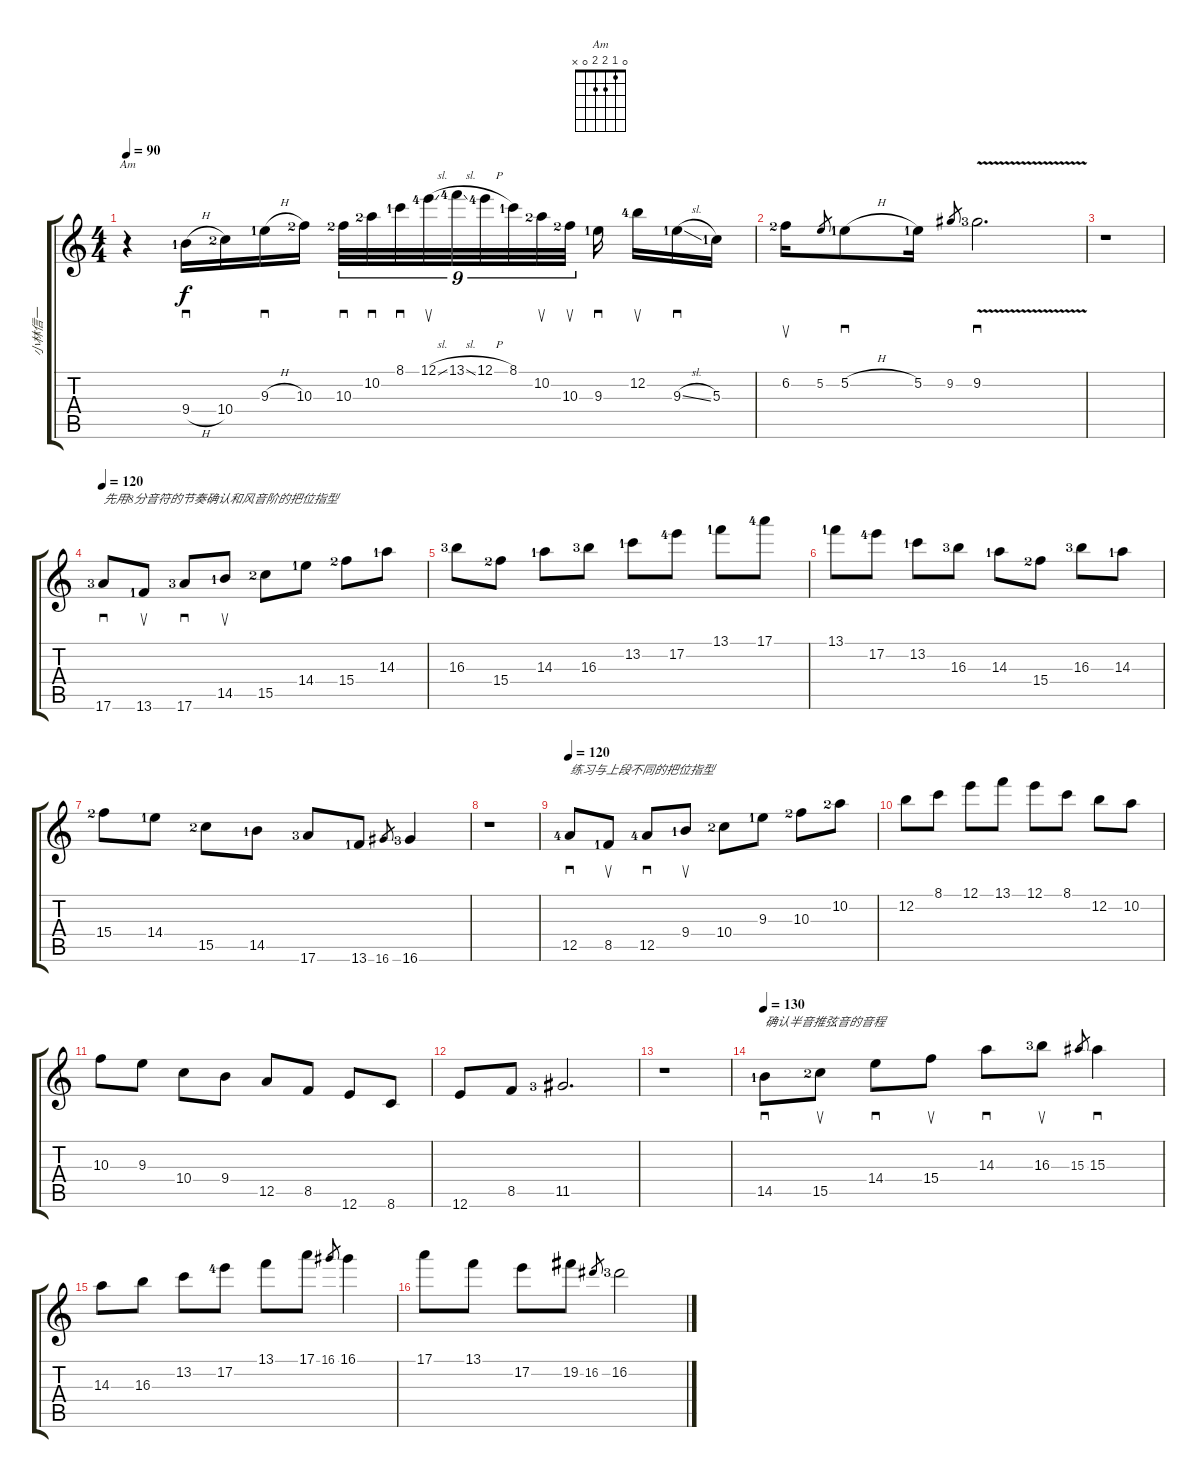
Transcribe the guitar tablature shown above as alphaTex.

\track ("小林信一" "小林信一") {instrument overdrivenguitar}
\staff {score tabs}
\tuning (E4 B3 G3 D3 A2 E2) {hide}
\chord ("Am" 0 1 2 2 0 x)
\ts (4 4)
\tempo 90
\clef g2
\ks c
r.4{ch "Am" dy f} 9.4{h lf 2}.16{sd} 10.4{lf 3}.16 9.3{h lf 2}.16{sd} 10.3{lf 3}.16 10.3{lf 3}.32{sd tu (9 8)} 10.2{lf 3}.32{sd tu (9 8)} 8.1{lf 2}.32{sd tu (9 8)} 12.1{sl lf 5}.32{su tu (9 8)} 13.1{sl lf 5}.32{tu (9 8)} 12.1{h lf 5}.32{tu (9 8)} 8.1{lf 2}.32{tu (9 8)} 10.2{lf 3}.32{su tu (9 8)} 10.3{lf 3}.32{su tu (9 8)} 9.3{lf 2}.16{sd} 12.2{lf 5}.16{su} 9.3{sl lf 2}.16{sd} 5.3{lf 2}.16 |
6.2{lf 3}.16{su} 5.2.8{gr} 5.2{h lf 2}.8{sd} 5.2{lf 2}.16 9.2.8{gr} 9.2{v lf 4}.2{d sd} |
r.1 |
\tempo 120
17.6{lf 4}.8{sd txt "先用8分音符的节奏确认和风音阶的把位指型"} 13.6{lf 2}.8{su} 17.6{lf 4}.8{sd} 14.5{lf 2}.8{su} 15.5{lf 3}.8 14.4{lf 2}.8 15.4{lf 3}.8 14.3{lf 2}.8 |
16.3{lf 4}.8 15.4{lf 3}.8 14.3{lf 2}.8 16.3{lf 4}.8 13.2{lf 2}.8 17.2{lf 5}.8 13.1{lf 2}.8 17.1{lf 5}.8 |
13.1{lf 2}.8 17.2{lf 5}.8 13.2{lf 2}.8 16.3{lf 4}.8 14.3{lf 2}.8 15.4{lf 3}.8 16.3{lf 4}.8 14.3{lf 2}.8 |
15.4{lf 3}.8 14.4{lf 2}.8 15.5{lf 3}.8 14.5{lf 2}.8 17.6{lf 4}.8 13.6{lf 2}.8 16.6.8{gr} 16.6{lf 4}.4 |
r.1 |
\tempo 120
12.5{lf 5}.8{sd txt "练习与上段不同的把位指型"} 8.5{lf 2}.8{su} 12.5{lf 5}.8{sd} 9.4{lf 2}.8{su} 10.4{lf 3}.8 9.3{lf 2}.8 10.3{lf 3}.8 10.2{lf 3}.8 |
12.2.8 8.1.8 12.1.8 13.1.8 12.1.8 8.1.8 12.2.8 10.2.8 |
10.3.8 9.3.8 10.4.8 9.4.8 12.5.8 8.5.8 12.6.8 8.6.8 |
12.6.8 8.5.8 11.5{lf 4}.2{d} |
r.1 |
\tempo 130
14.5{lf 2}.8{sd txt "确认半音推弦音的音程"} 15.5{lf 3}.8{su} 14.4.8{sd} 15.4.8{su} 14.3.8{sd} 16.3{lf 4}.8{su} 15.3.8{gr} 15.3.4{sd} |
14.3.8 16.3.8 13.2.8 17.2{lf 5}.8 13.1.8 17.1.8 16.1.8{gr} 16.1.4 |
17.1.8 13.1.8 17.2.8 19.2.8 16.2.8{gr} 16.2{lf 4}.2
